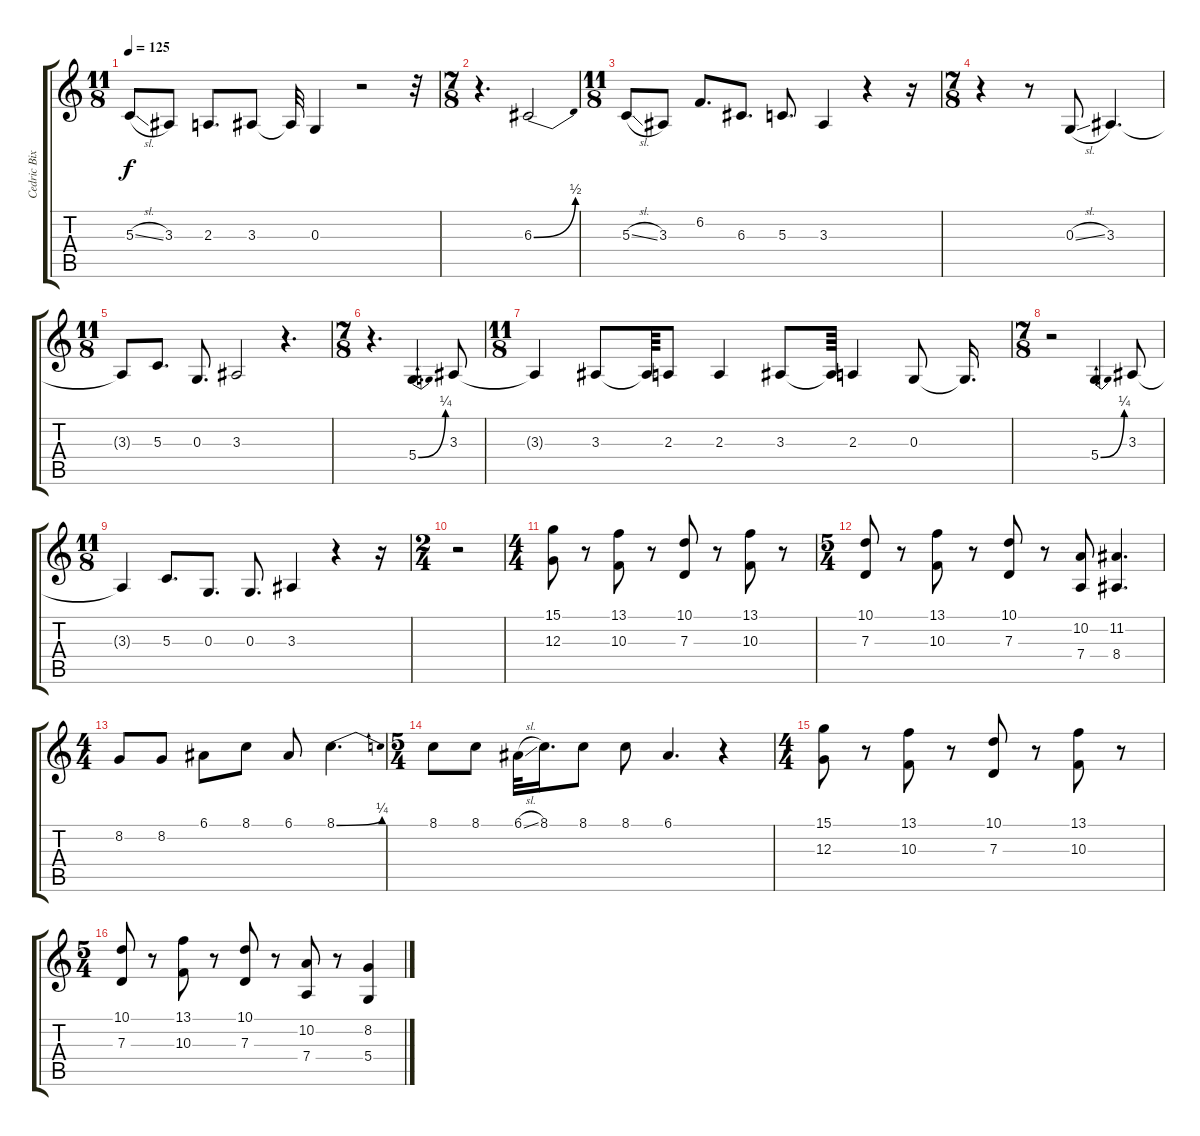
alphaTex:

\track ("Cedric Bixler" "Cedric Bix") {instrument lead2sawtooth}
\staff {score tabs}
\tuning (E4 B3 G3 D3 A2 E2) {hide}
\ts (11 8)
\tempo 125
\clef g2
\ks c
5.3{sl}.8{dy f} 3.3.8 2.3.8{d} 3.3.8 3.3{t}.32 0.3.4 r.2 r.32 |
\ts (7 8)
r.4{d} 6.3{be (bend 0 0 60 2)}.2 |
\ts (11 8)
5.3{sl}.8 3.3.8 6.2.8{d} 6.3.8{d} 5.3.8{d} 3.3.4 r.4 r.16 |
\ts (7 8)
r.4 r.8 0.3{sl}.8 3.3.4{d} |
\ts (11 8)
3.3{t}.8 5.3.8{d} 0.3.8{d} 3.3.2 r.4{d} |
\ts (7 8)
r.4{d} 5.4{be (bend 0 0 60 1)}.4{d} 3.3.8 |
\ts (11 8)
3.3{t}.4 3.3.8 3.3{t}.64 2.3.8 2.3.4 3.3.8 3.3{t}.64 2.3.4 0.3.8 0.3{t}.16{d} |
\ts (7 8)
r.2 5.4{be (bend 0 0 60 1)}.4 3.3.8 |
\ts (11 8)
3.3{t}.4 5.3.8{d} 0.3.8{d} 0.3.8{d} 3.3.4 r.4 r.16 |
\ts (2 4)
r.2 |
\ts (4 4)
(15.1 12.3).8 r.8 (13.1 10.3).8 r.8 (10.1 7.3).8 r.8 (13.1 10.3).8 r.8 |
\ts (5 4)
(10.1 7.3).8 r.8 (13.1 10.3).8 r.8 (10.1 7.3).8 r.8 (10.2 7.4).8 (11.2 8.4).4{d} |
\ts (4 4)
8.2.8 8.2.8 6.1.8 8.1.8 6.1.8 8.1{be (bend 0 0 60 1)}.4{d} |
\ts (5 4)
8.1.8 8.1.8 6.1{sl}.32 8.1.16{d} 8.1.8 8.1.8 6.1.4{d} r.4 |
\ts (4 4)
(15.1 12.3).8 r.8 (13.1 10.3).8 r.8 (10.1 7.3).8 r.8 (13.1 10.3).8 r.8 |
\ts (5 4)
(10.1 7.3).8 r.8 (13.1 10.3).8 r.8 (10.1 7.3).8 r.8 (10.2 7.4).8 r.8 (8.2 5.4).4
